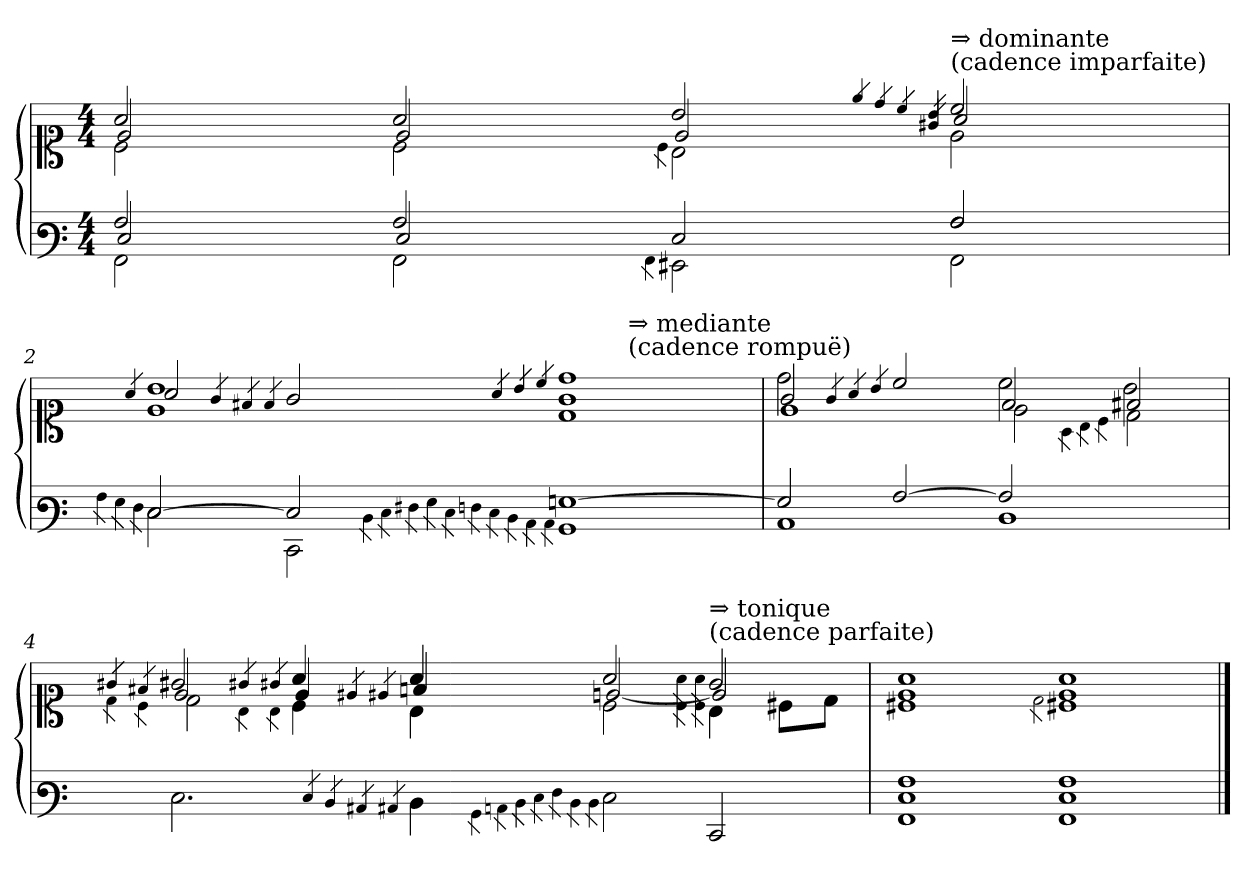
**kern	**kern
*part1	*part1
*staff2	*staff1
*clefF3	*clefC1
*k[]	*k[]
*C:	*C:
*M4/4	*M4/4
=1	=1
*^	*^
*	*^	*	*^
2A/	2E/	2AA\	2a/	2e/	2c\
2A/	2E/	2AA\	2a/	2e/	2c\
.	.	4qAA\	.	.	4qc\
2ryy	2E/	2GG#X\	2b/	2e/	2B\
.	.	.	4qee/	.	.
.	.	.	4qdd/	.	.
.	.	.	4qcc/	.	.
.	.	.	4qb/	4qg#X/	.
!	!	!	!LO:TX:a:t=⇒ dominante\n(cadence imparfaite)	!	!
2A/	2A/	2AA\	2cc/	2a/	2e\
*	*v	*v	*	*	*
*	*	*v	*v	*v
=2	=2	=2
.	4qA\	.
.	4qG\	.
*	*	*^
.	4qF\	.	4qa/
*	*	*^	*^
[2E/	2E\	1b	2a/	1e	1ryy
.	.	.	4qg/	.	.
.	.	.	4qf#X/	.	.
.	.	.	4qf#/	.	.
2E/]	2EE\	.	2g/	.	.
.	4qD\	.	.	.	.
.	4qE\	.	.	.	.
.	4qF#X\	.	.	.	.
.	4qG\	.	.	.	.
.	4qE\	.	.	.	.
.	4qF\	.	.	.	.
.	4qE\	.	.	.	.
.	4qD\	4qa/	.	.	.
.	4qC\	4qb/	.	.	.
.	4qC\	4qcc/	.	.	.
[1Gn	1BB	1dd	1g	1d	4ryy
!	!	!	!	!	!LO:TX:a:t=⇒ mediante\n(cadence rompuë)
.	.	.	.	.	2.ryy
*	*	*	*	*v	*v
=3	=3	=3	=3	=3
2G/]	1C	2dd!\	2g/	1e
.	.	4qg/	.	.
.	.	4qa/	.	.
.	.	4qb/	.	.
[2A/	.	2cc/	2ryy	.
2A/]	1D	2cc\	2f/	2e\
.	.	.	.	4qA\
.	.	.	.	4qB\
.	.	.	.	4qc\
2ryy	.	2b\	2f#X/	2d\
*v	*v	*	*	*
=4	=4	=4	=4
.	4qg#X/	.	4qd\
.	4qf#X/	.	4qc\
2.E\	2g#X/	2e/	2d\
.	4qg#X/	.	4qB\
.	4qg#X/	.	4qB\
.	4a/	4e/	4c\
4qE/	.	.	.
4qD/	.	.	.
4qC#X/	.	4qe#X/	.
4qC#X/	.	4qe#X/	.
4D\	4a/	4fn/	4B\
4qBB\	.	.	.
4qC\	.	.	.
4qD\	.	.	.
4qE\	.	.	.
4qF\	.	.	.
4qD\	.	.	.
4qD\	.	.	.
2E\	2a/	[2e/	2c\
.	4qa\	.	4qc\
.	4qa\	.	4qc\
!	!LO:TX:a:t=⇒ tonique\n(cadence parfaite)	!	!
2EE/	2g#/	2e/]	4B\
.	.	.	8c#X\L
.	.	.	8d\J
=5	=5	=5	=5
*^	*	*	*
*	*^	*	*	*
1A	1E	1AA	1a	1e/	1c#X
.	.	.	.	.	2qd\
1A	1E	1AA	1a	1e/	1c#X
*v	*v	*v	*	*	*
*	*v	*v	*v
==	==
*-	*-
